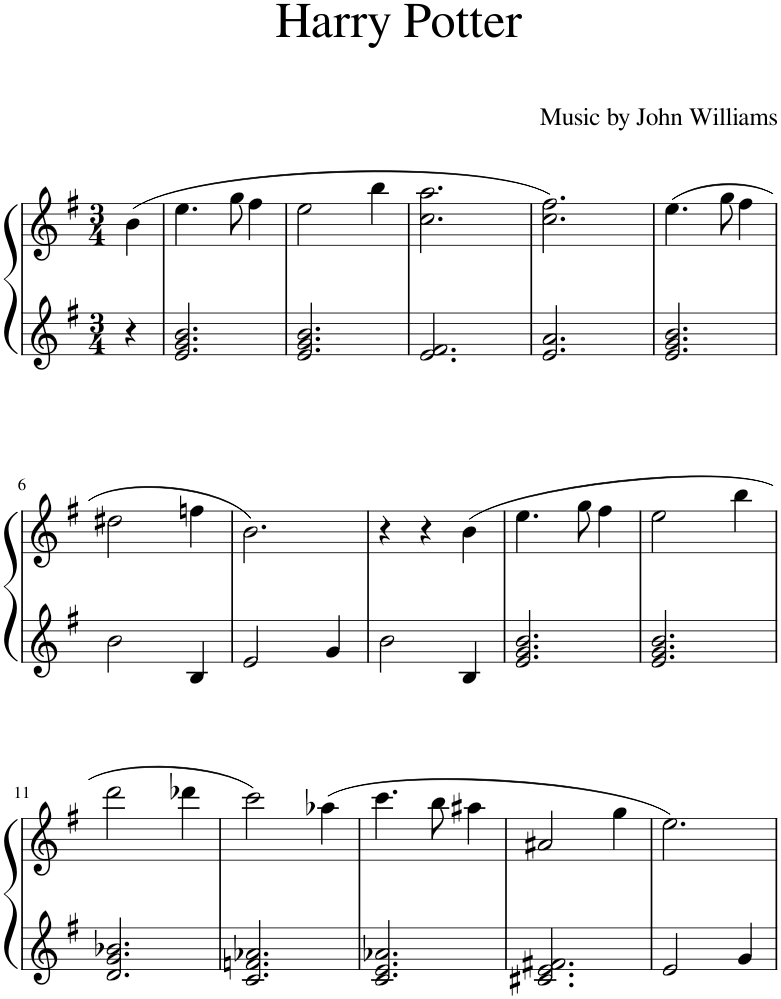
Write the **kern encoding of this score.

**kern	**kern
*part1	*part1
*staff2	*staff1
*I"Klavír	*
*I'Klv.	*
*clefG2	*clefG2
*k[f#]	*k[f#]
*M3/4	*M3/4
=	=
4r	(4b\
=1	=1
2.e/ 2.g/ 2.b/	4.ee\
.	8gg\
.	4ff#\
=2	=2
2.e/ 2.g/ 2.b/	2ee\
.	4bb\
=3	=3
2.e/ 2.f#/	2.cc\ 2.aa\
=4	=4
2.e/ 2.a/	2.cc\ 2.ff#\)
=5	=5
2.e/ 2.g/ 2.b/	(4.ee\
.	8gg\
.	4ff#\
!!LO:LB:g=z
=6	=6
2b\	2dd#X\
4B/	4ffn\
=7	=7
2e/	2.b\)
4g/	.
=8	=8
2b\	4r
.	4r
4B/	(4b\
=9	=9
2.e/ 2.g/ 2.b/	4.ee\
.	8gg\
.	4ff#\
=10	=10
2.e/ 2.g/ 2.b/	2ee\
.	4bb\
!!LO:LB:g=z
=11	=11
2.d/ 2.g/ 2.b-X/	2ddd\
.	4ddd-X\
=12	=12
2.c/ 2.fn/ 2.a-X/	2ccc\)
.	(4aa-X\
=13	=13
2.c/ 2.e/ 2.a-X/	4.ccc\
.	8bb\
.	4aa#X\
=14	=14
2.c#X/ 2.e/ 2.f#X/	2a#X/
.	4gg\
=15	=15
2e/	2.ee\)
4g/	.
=	=
*-	*-
